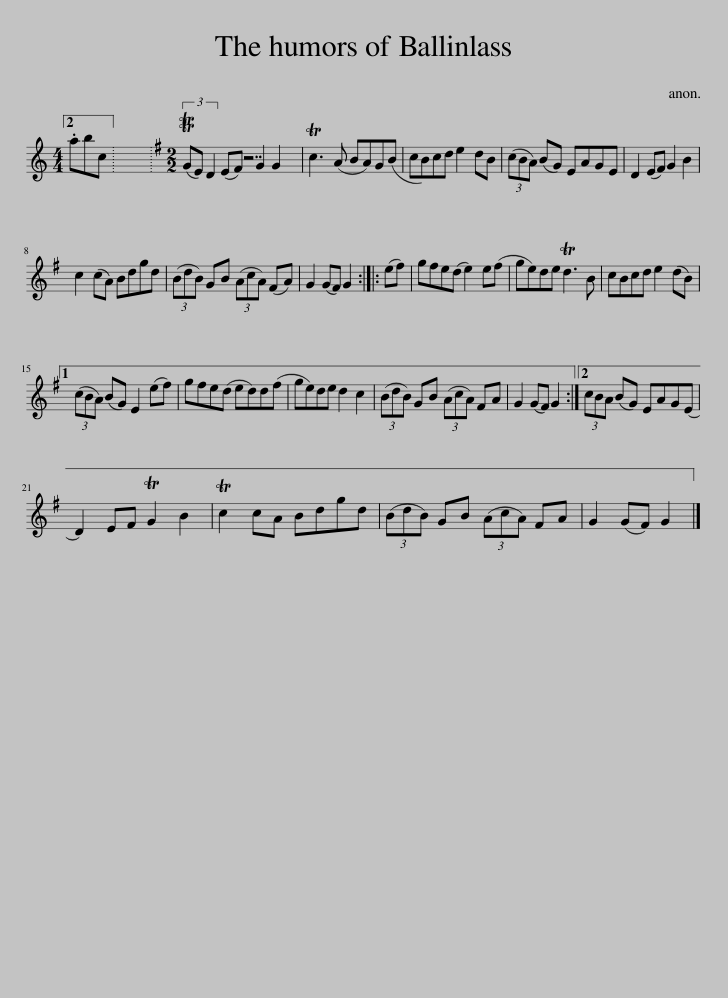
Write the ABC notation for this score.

X:1
L:1/8
M:4/4
I:linebreak $
K:C
V:1 treble
V:1
 .abc || x8 |[K:G][M:2/2] (3(TGE) D2 (EF) G2 G2 x/12 | Tc3 (A BA)G(B | cB)cd e2 dB | %5
 (3(cBA) (BG) EAGE | D2 (EF) G2 B2 |$ c2 (cA) Bdgd | (3(BdB) GB (3(AcA) (FA) | G2 (GF) G2 :: %10
 (ef) | gfe(d e2) e(f | ge)de Td3 B | cBcd e2 (dB) |1$ (3(cBA) (BG) E2 (ef) | %15
 gfe(d ed)d(f | ge)de d2 c2 | (3(BdB) GB (3(AcA) FA | G2 (GF) G2 :|2 (3cBA (BG) EAG(E |$ %20
 D2) EF TG2 B2 | Tc2 cA Bdgd | (3(BdB) GB (3(AcA) FA | G2 (GF) G2 |] %24
